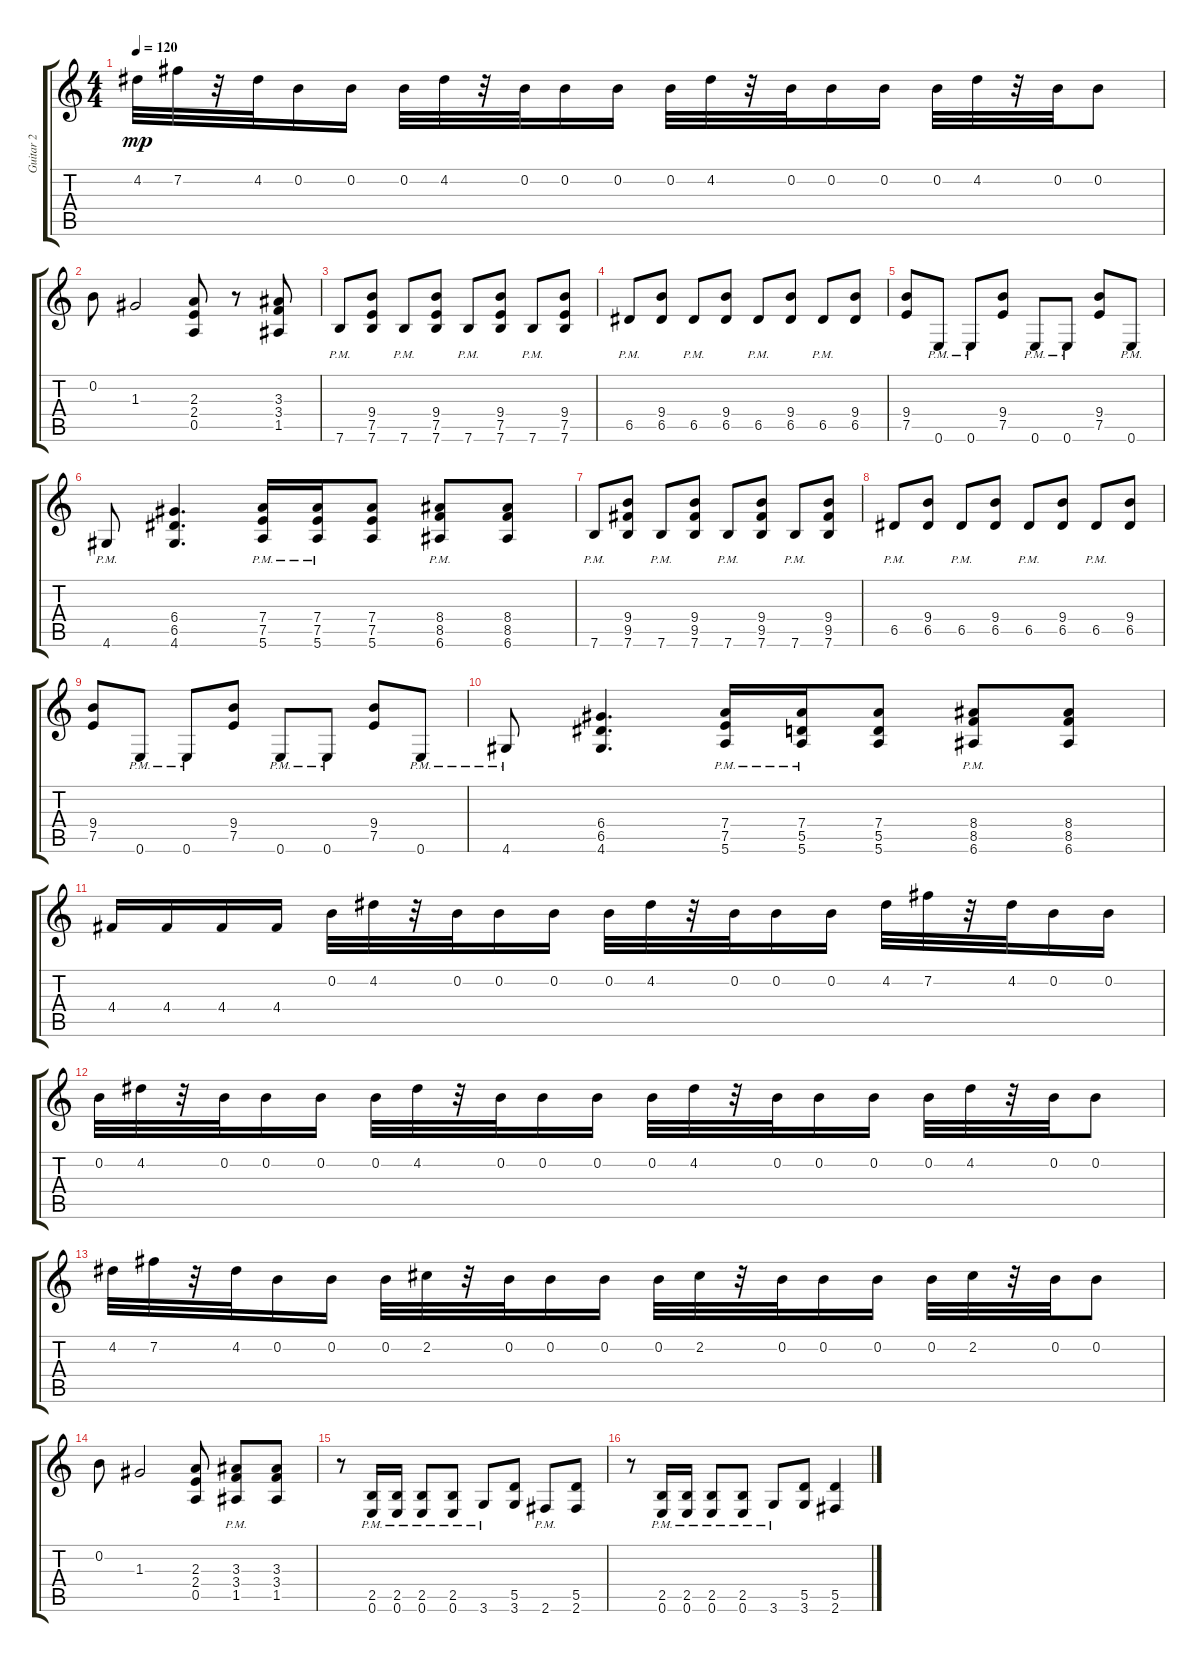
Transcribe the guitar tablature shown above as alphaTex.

\track ("Guitar 2" "Guitar 2") {instrument distortionguitar}
\staff {score tabs}
\tuning (E4 B3 G3 D3 A2 E2) {hide}
\ts (4 4)
\tempo 120
\clef g2
\ks c
4.2.32{dy mp} 7.2.32 r.32 4.2.32 0.2.16 0.2.16 0.2.32 4.2.32 r.32 0.2.32 0.2.16 0.2.16 0.2.32 4.2.32 r.32 0.2.32 0.2.16 0.2.16 0.2.32 4.2.32 r.32 0.2.32 0.2.8 |
0.2.8 1.3.2 (2.3 2.4 0.5).8 r.8 (3.3 3.4 1.5).8 |
7.6{pm}.8 (9.4 7.5 7.6).8 7.6{pm}.8 (9.4 7.5 7.6).8 7.6{pm}.8 (9.4 7.5 7.6).8 7.6{pm}.8 (9.4 7.5 7.6).8 |
6.5{pm}.8 (9.4 6.5).8 6.5{pm}.8 (9.4 6.5).8 6.5{pm}.8 (9.4 6.5).8 6.5{pm}.8 (9.4 6.5).8 |
(9.4 7.5).8 0.6{pm}.8 0.6{pm}.8 (9.4 7.5).8 0.6{pm}.8 0.6{pm}.8 (9.4 7.5).8 0.6{pm}.8 |
4.6{pm}.8 (6.4 6.5 4.6).4{d} (7.4{pm} 7.5{pm} 5.6{pm}).16 (7.4{pm} 7.5{pm} 5.6{pm}).16 (7.4 7.5 5.6).8 (8.4 8.5 6.6{pm}).8 (8.4 8.5 6.6).8 |
7.6{pm}.8 (9.4 9.5 7.6).8 7.6{pm}.8 (9.4 9.5 7.6).8 7.6{pm}.8 (9.4 9.5 7.6).8 7.6{pm}.8 (9.4 9.5 7.6).8 |
6.5{pm}.8 (9.4 6.5).8 6.5{pm}.8 (9.4 6.5).8 6.5{pm}.8 (9.4 6.5).8 6.5{pm}.8 (9.4 6.5).8 |
(9.4 7.5).8 0.6{pm}.8 0.6{pm}.8 (9.4 7.5).8 0.6{pm}.8 0.6{pm}.8 (9.4 7.5).8 0.6{pm}.8 |
4.6{pm}.8 (6.4 6.5 4.6).4{d} (7.4{pm} 7.5{pm} 5.6{pm}).16 (7.4{pm} 5.5{pm} 5.6{pm}).16 (7.4 5.5 5.6).8 (8.4{pm} 8.5{pm} 6.6{pm}).8 (8.4 8.5 6.6).8 |
4.4.16 4.4.16 4.4.16 4.4.16 0.2.32 4.2.32 r.32 0.2.32 0.2.16 0.2.16 0.2.32 4.2.32 r.32 0.2.32 0.2.16 0.2.16 4.2.32 7.2.32 r.32 4.2.32 0.2.16 0.2.16 |
0.2.32 4.2.32 r.32 0.2.32 0.2.16 0.2.16 0.2.32 4.2.32 r.32 0.2.32 0.2.16 0.2.16 0.2.32 4.2.32 r.32 0.2.32 0.2.16 0.2.16 0.2.32 4.2.32 r.32 0.2.32 0.2.8 |
4.2.32 7.2.32 r.32 4.2.32 0.2.16 0.2.16 0.2.32 2.2.32 r.32 0.2.32 0.2.16 0.2.16 0.2.32 2.2.32 r.32 0.2.32 0.2.16 0.2.16 0.2.32 2.2.32 r.32 0.2.32 0.2.8 |
0.2.8 1.3.2 (2.3 2.4 0.5).8 (3.3{pm} 3.4{pm} 1.5{pm}).8 (3.3 3.4 1.5).8 |
r.8 (2.5{pm} 0.6{pm}).16 (2.5{pm} 0.6{pm}).16 (2.5{pm} 0.6{pm}).8 (2.5{pm} 0.6{pm}).8 3.6{pm}.8 (5.5 3.6).8 2.6{pm}.8 (5.5 2.6).8 |
r.8 (2.5{pm} 0.6{pm}).16 (2.5{pm} 0.6{pm}).16 (2.5{pm} 0.6{pm}).8 (2.5{pm} 0.6{pm}).8 3.6{pm}.8 (5.5 3.6).8 (5.5 2.6).4
